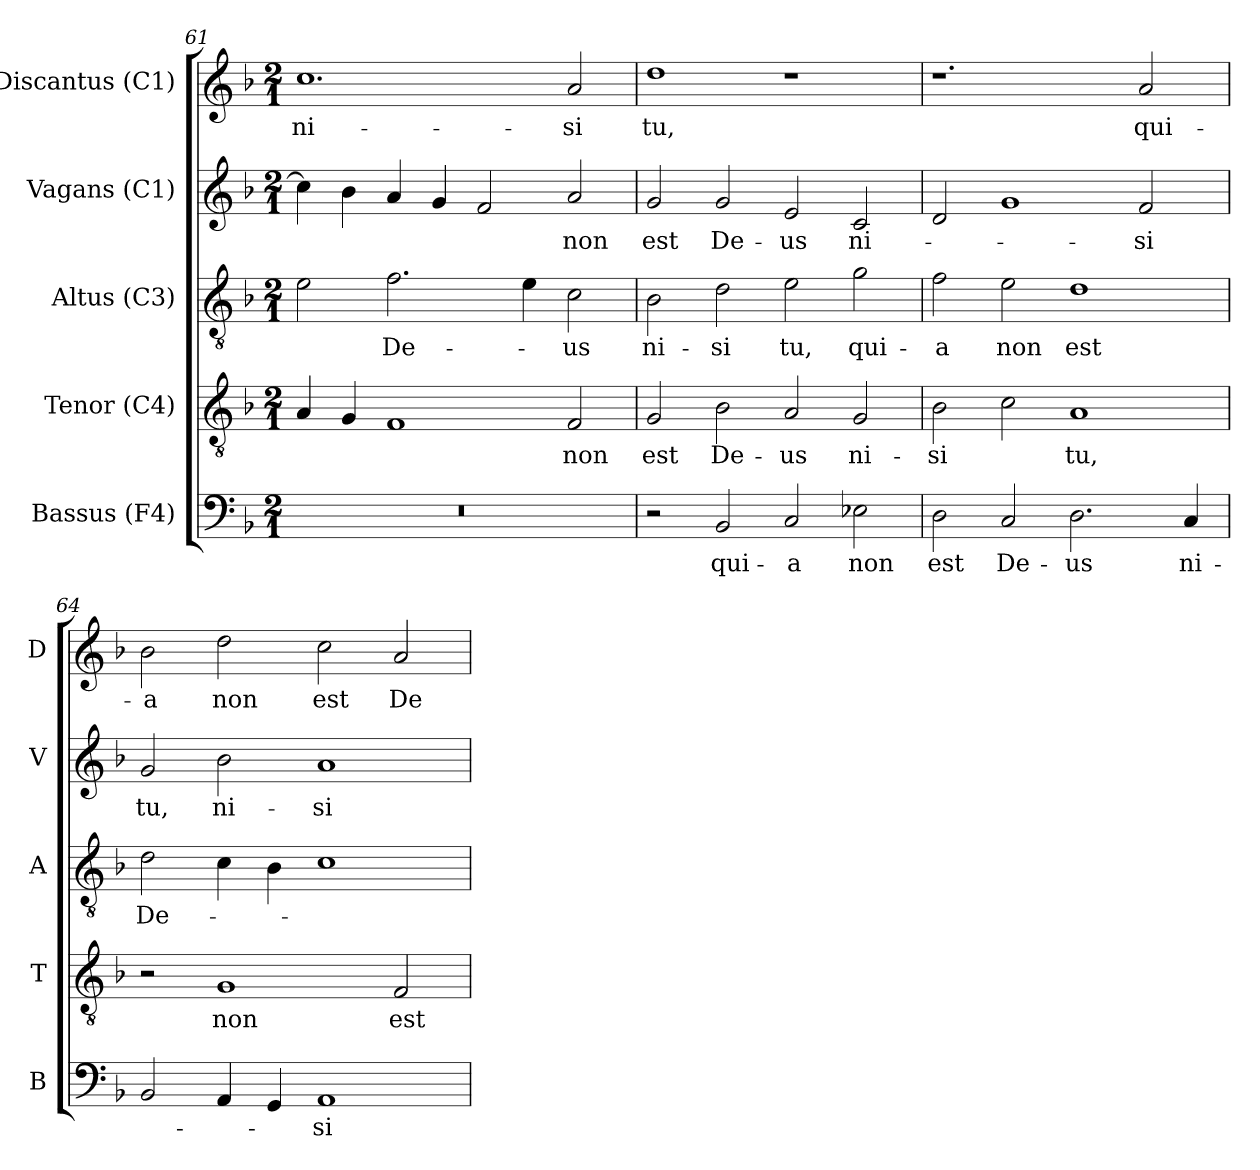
**kern	**text	**kern	**text	**kern	**text	**kern	**text	**kern	**text
*part5	*part5	*part4	*part4	*part3	*part3	*part2	*part2	*part1	*part1
*staff5	*staff5	*staff4	*staff4	*staff3	*staff3	*staff2	*staff2	*staff1	*staff1
*I"Bassus (F4)	*	*I"Tenor (C4)	*	*I"Altus (C3)	*	*I"Vagans (C1)	*	*I"Discantus (C1)	*
*I'B	*	*I'T	*	*I'A	*	*I'V	*	*I'D	*
!!LO:PB:g=z
*clefF4	*	*clefGv2	*	*clefGv2	*	*clefG2	*	*clefG2	*
*k[b-]	*	*k[b-]	*	*k[b-]	*	*k[b-]	*	*k[b-]	*
*F:	*	*F:	*	*F:	*	*F:	*	*F:	*
*M2/1	*	*M2/1	*	*M2/1	*	*M2/1	*	*M2/1	*
=61	=61	=61	=61	=61	=61	=61	=61	=61	=61
!LO:N:vis=1	!	!	!	!	!	!	!	!	!
!	!	!	!	!	!	!	!	!	!LO:LY:b:color=#000000
0r	.	4Ai/	.	2ei\	.	4cci\]	.	1.cci	ni-
.	.	4Gi/	.	.	.	4b-i\	.	.	.
!	!	!	!	!	!LO:LY:b:color=#000000	!	!	!	!
.	.	1Fi	.	2.fi\	De-	4ai/	.	.	.
.	.	.	.	.	.	4gi/	.	.	.
.	.	.	.	.	.	2fi/	.	.	.
.	.	.	.	4ei\	.	.	.	.	.
!	!	!	!LO:LY:b:color=#000000	!	!	!	!	!	!
!	!	!	!	!	!LO:LY:b:color=#000000	!	!	!	!
!	!	!	!	!	!	!	!LO:LY:b:color=#000000	!	!
!	!	!	!	!	!	!	!	!	!LO:LY:b:color=#000000
.	.	2Fi/	non	2ci\	-us	2ai/	non	2ai/	-si
=62	=62	=62	=62	=62	=62	=62	=62	=62	=62
!	!	!	!LO:LY:b:color=#000000	!	!	!	!	!	!
!	!	!	!	!	!LO:LY:b:color=#000000	!	!	!	!
!	!	!	!	!	!	!	!LO:LY:b:color=#000000	!	!
!	!	!	!	!	!	!	!	!	!LO:LY:b:color=#000000
2r	.	2Gi/	est	2B-i\	ni-	2gi/	est	1ddi	tu,
!	!LO:LY:b:color=#000000	!	!	!	!	!	!	!	!
!	!	!	!LO:LY:b:color=#000000	!	!	!	!	!	!
!	!	!	!	!	!LO:LY:b:color=#000000	!	!	!	!
!	!	!	!	!	!	!	!LO:LY:b:color=#000000	!	!
2BB-i/	qui-	2B-i\	De-	2di\	-si	2gi/	De-	.	.
!	!LO:LY:b:color=#000000	!	!	!	!	!	!	!	!
!	!	!	!LO:LY:b:color=#000000	!	!	!	!	!	!
!	!	!	!	!	!LO:LY:b:color=#000000	!	!	!	!
!	!	!	!	!	!	!	!LO:LY:b:color=#000000	!	!
2Ci/	-a	2Ai/	-us	2ei\	tu,	2ei/	-us	1r	.
!	!LO:LY:b:color=#000000	!	!	!	!	!	!	!	!
!	!	!	!LO:LY:b:color=#000000	!	!	!	!	!	!
!	!	!	!	!	!LO:LY:b:color=#000000	!	!	!	!
!	!	!	!	!	!	!	!LO:LY:b:color=#000000	!	!
2E-i\	non	2Gi/	ni-	2gi\	qui-	2ci/	ni-	.	.
=63	=63	=63	=63	=63	=63	=63	=63	=63	=63
!	!LO:LY:b:color=#000000	!	!	!	!	!	!	!	!
!	!	!	!LO:LY:b:color=#000000	!	!	!	!	!	!
!	!	!	!	!	!LO:LY:b:color=#000000	!	!	!	!
2Di\	est	2B-i\	-si	2fi\	-a	2di/	.	1.r	.
!	!LO:LY:b:color=#000000	!	!	!	!	!	!	!	!
!	!	!	!	!	!LO:LY:b:color=#000000	!	!	!	!
2Ci/	De-	2ci\	.	2ei\	non	1gi	.	.	.
!	!LO:LY:b:color=#000000	!	!	!	!	!	!	!	!
!	!	!	!LO:LY:b:color=#000000	!	!	!	!	!	!
!	!	!	!	!	!LO:LY:b:color=#000000	!	!	!	!
2.Di\	-us	1Ai	tu,	1di	est	.	.	.	.
!	!	!	!	!	!	!	!LO:LY:b:color=#000000	!	!
!	!	!	!	!	!	!	!	!	!LO:LY:b:color=#000000
.	.	.	.	.	.	2fi/	-si	2ai/	qui-
!	!LO:LY:b:color=#000000	!	!	!	!	!	!	!	!
4Ci/	ni-	.	.	.	.	.	.	.	.
=64	=64	=64	=64	=64	=64	=64	=64	=64	=64
!	!	!	!	!	!LO:LY:b:color=#000000	!	!	!	!
!	!	!	!	!	!	!	!LO:LY:b:color=#000000	!	!
!	!	!	!	!	!	!	!	!	!LO:LY:b:color=#000000
2BB-i/	.	2r	.	2di\	De-	2gi/	tu,	2b-i\	-a
!	!	!	!LO:LY:b:color=#000000	!	!	!	!	!	!
!	!	!	!	!	!	!	!LO:LY:b:color=#000000	!	!
!	!	!	!	!	!	!	!	!	!LO:LY:b:color=#000000
4AAi/	.	1Gi	non	4ci\	.	2b-i\	ni-	2ddi\	non
4GGi/	.	.	.	4B-i\	.	.	.	.	.
!	!LO:LY:b:color=#000000	!	!	!	!	!	!	!	!
!	!	!	!	!	!	!	!LO:LY:b:color=#000000	!	!
!	!	!	!	!	!	!	!	!	!LO:LY:b:color=#000000
1AAi	-si	.	.	1ci	.	1ai	-si	2cci\	est
!	!	!	!LO:LY:b:color=#000000	!	!	!	!	!	!
!	!	!	!	!	!	!	!	!	!LO:LY:b:color=#000000
.	.	2Fi/	est	.	.	.	.	2ai/	De-
=	=	=	=	=	=	=	=	=	=
*-	*-	*-	*-	*-	*-	*-	*-	*-	*-
